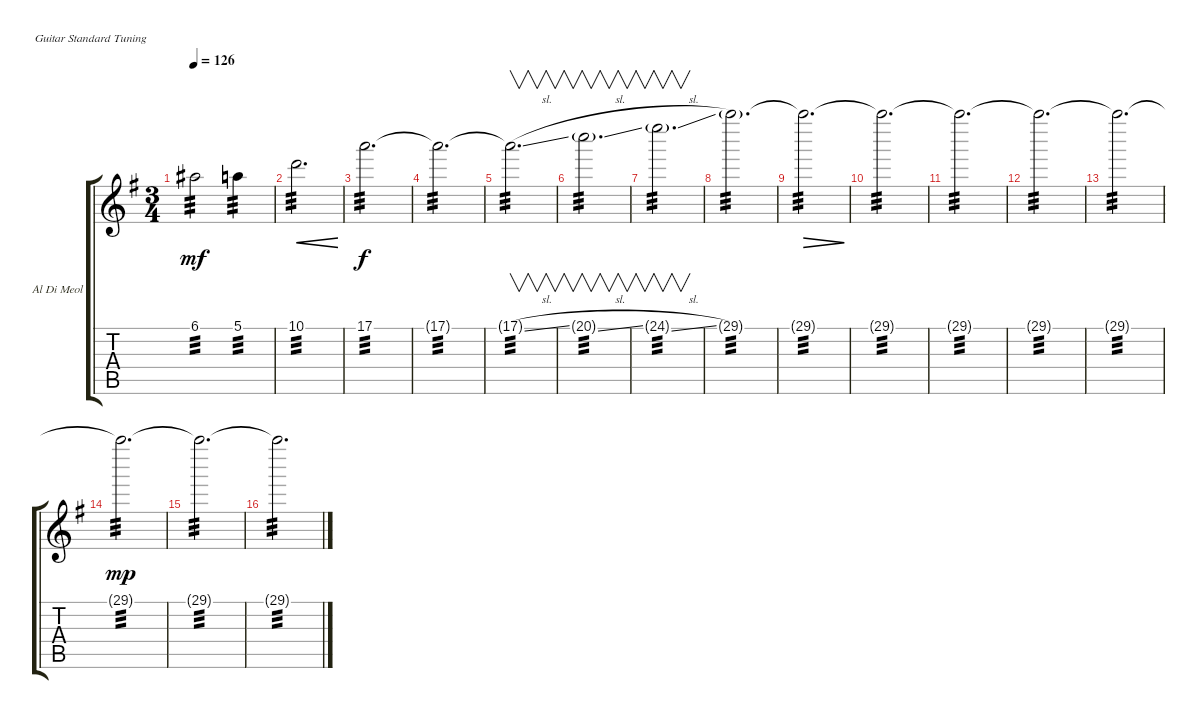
\bracketExtendMode groupsimilarinstruments
\firstSystemTrackNameOrientation horizontal
\otherSystemsTrackNameOrientation horizontal
\track ("Al Di Meola" "Al Di Meol") {instrument acousticguitarsteel}
\staff {score tabs}
\tuning (E4 B3 G3 D3 A2 E2)
\ts (3 4)
\tempo 126
\clef g2
\ks g
6.1.2{tp 3 dy mf} 5.1.4{tp 3} |
10.1.2{d tp 3 cre} |
17.1.2{d tp 3 dy f} |
17.1{t}.2{d tp 3} |
17.1{sl t}.2{v d tp 3} |
20.1{sl g}.2{v d tp 3} |
24.1{sl g}.2{v d tp 3} |
29.1{g}.2{d tp 3} |
29.1{t}.2{d tp 3 dec} |
29.1{t}.2{d tp 3} |
29.1{t}.2{d tp 3} |
29.1{t}.2{d tp 3} |
29.1{t}.2{d tp 3} |
29.1{t}.2{d tp 3 dy mp} |
29.1{t}.2{d tp 3} |
29.1{t}.2{d tp 3}
